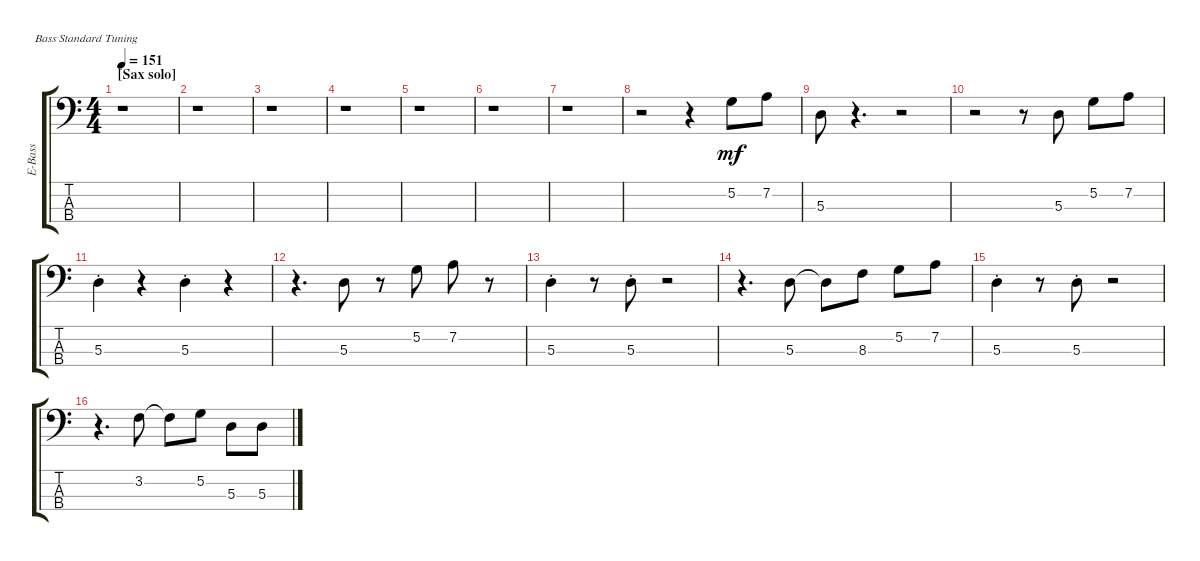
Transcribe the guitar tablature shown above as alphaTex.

\bracketExtendMode groupsimilarinstruments
\track ("Electric Bass" "E-Bass") {instrument electricbassfinger}
\staff {score tabs}
\tuning (G2 D2 A1 E1)
\ts (4 4)
\section ("" "[Sax solo]")
\tempo 151
\clef f4
\ks aminor
r.1{dy mf} |
r.1 |
r.1 |
r.1 |
r.1 |
r.1 |
r.1 |
r.2 r.4 5.2.8 7.2.8 |
5.3.8 r.4{d} r.2 |
r.2 r.8 5.3.8 5.2.8 7.2.8 |
5.3{st}.4 r.4 5.3{st}.4 r.4 |
r.4{d} 5.3.8 r.8 5.2.8 7.2.8 r.8 |
5.3{st}.4 r.8 5.3{st}.8 r.2 |
r.4{d} 5.3.8 5.3{t}.8 8.3.8 5.2.8 7.2.8 |
5.3{st}.4 r.8 5.3{st}.8 r.2 |
r.4{d} 3.2.8 3.2{t}.8 5.2.8 5.3.8 5.3.8
